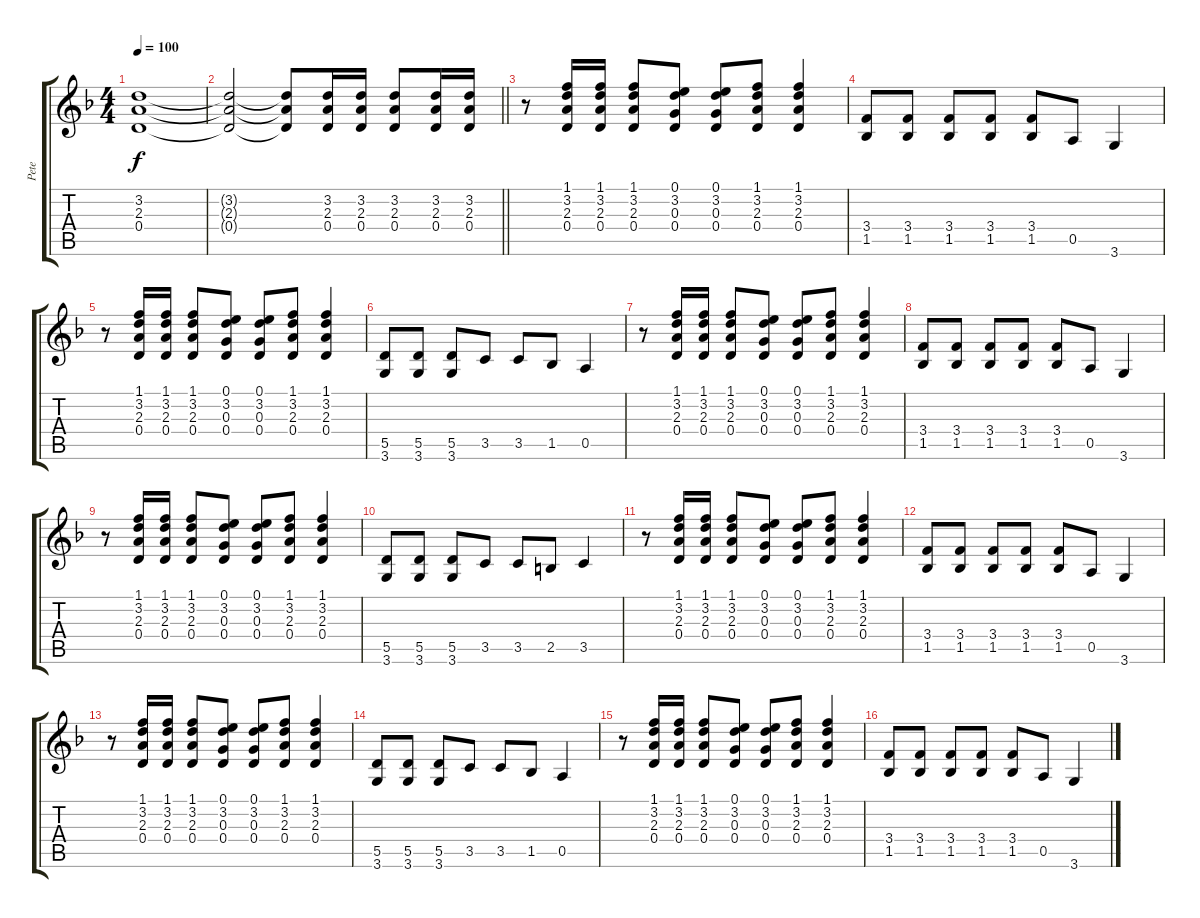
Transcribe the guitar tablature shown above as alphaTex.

\track ("Pete" "Pete") {instrument distortionguitar}
\staff {score tabs}
\tuning (E4 B3 G3 D3 A2 E2) {hide}
\ts (4 4)
\tempo 100
\clef g2
\ks dminor
(3.2{t} 2.3{t} 0.4{t}).1{dy f} |
\barLineRight lightlight
(3.2{t} 2.3{t} 0.4{t}).2 (3.2{t} 2.3{t} 0.4{t}).8 (3.2 2.3 0.4).16 (3.2 2.3 0.4).16 (3.2 2.3 0.4).8 (3.2 2.3 0.4).16 (3.2 2.3 0.4).16 |
r.8 (1.1 3.2 2.3 0.4).16 (1.1 3.2 2.3 0.4).16 (1.1 3.2 2.3 0.4).8 (0.1 3.2 0.3 0.4).8 (0.1 3.2 0.3 0.4).8 (1.1 3.2 2.3 0.4).8 (1.1 3.2 2.3 0.4).4 |
(3.4 1.5).8 (3.4 1.5).8 (3.4 1.5).8 (3.4 1.5).8 (3.4 1.5).8 0.5.8 3.6.4 |
r.8 (1.1 3.2 2.3 0.4).16 (1.1 3.2 2.3 0.4).16 (1.1 3.2 2.3 0.4).8 (0.1 3.2 0.3 0.4).8 (0.1 3.2 0.3 0.4).8 (1.1 3.2 2.3 0.4).8 (1.1 3.2 2.3 0.4).4 |
(5.5 3.6).8 (5.5 3.6).8 (5.5 3.6).8 3.5.8 3.5.8 1.5.8 0.5.4 |
r.8 (1.1 3.2 2.3 0.4).16 (1.1 3.2 2.3 0.4).16 (1.1 3.2 2.3 0.4).8 (0.1 3.2 0.3 0.4).8 (0.1 3.2 0.3 0.4).8 (1.1 3.2 2.3 0.4).8 (1.1 3.2 2.3 0.4).4 |
(3.4 1.5).8 (3.4 1.5).8 (3.4 1.5).8 (3.4 1.5).8 (3.4 1.5).8 0.5.8 3.6.4 |
r.8 (1.1 3.2 2.3 0.4).16 (1.1 3.2 2.3 0.4).16 (1.1 3.2 2.3 0.4).8 (0.1 3.2 0.3 0.4).8 (0.1 3.2 0.3 0.4).8 (1.1 3.2 2.3 0.4).8 (1.1 3.2 2.3 0.4).4 |
(5.5 3.6).8 (5.5 3.6).8 (5.5 3.6).8 3.5.8 3.5.8 2.5.8 3.5.4 |
r.8 (1.1 3.2 2.3 0.4).16 (1.1 3.2 2.3 0.4).16 (1.1 3.2 2.3 0.4).8 (0.1 3.2 0.3 0.4).8 (0.1 3.2 0.3 0.4).8 (1.1 3.2 2.3 0.4).8 (1.1 3.2 2.3 0.4).4 |
(3.4 1.5).8 (3.4 1.5).8 (3.4 1.5).8 (3.4 1.5).8 (3.4 1.5).8 0.5.8 3.6.4 |
r.8 (1.1 3.2 2.3 0.4).16 (1.1 3.2 2.3 0.4).16 (1.1 3.2 2.3 0.4).8 (0.1 3.2 0.3 0.4).8 (0.1 3.2 0.3 0.4).8 (1.1 3.2 2.3 0.4).8 (1.1 3.2 2.3 0.4).4 |
(5.5 3.6).8 (5.5 3.6).8 (5.5 3.6).8 3.5.8 3.5.8 1.5.8 0.5.4 |
r.8 (1.1 3.2 2.3 0.4).16 (1.1 3.2 2.3 0.4).16 (1.1 3.2 2.3 0.4).8 (0.1 3.2 0.3 0.4).8 (0.1 3.2 0.3 0.4).8 (1.1 3.2 2.3 0.4).8 (1.1 3.2 2.3 0.4).4 |
(3.4 1.5).8 (3.4 1.5).8 (3.4 1.5).8 (3.4 1.5).8 (3.4 1.5).8 0.5.8 3.6.4
